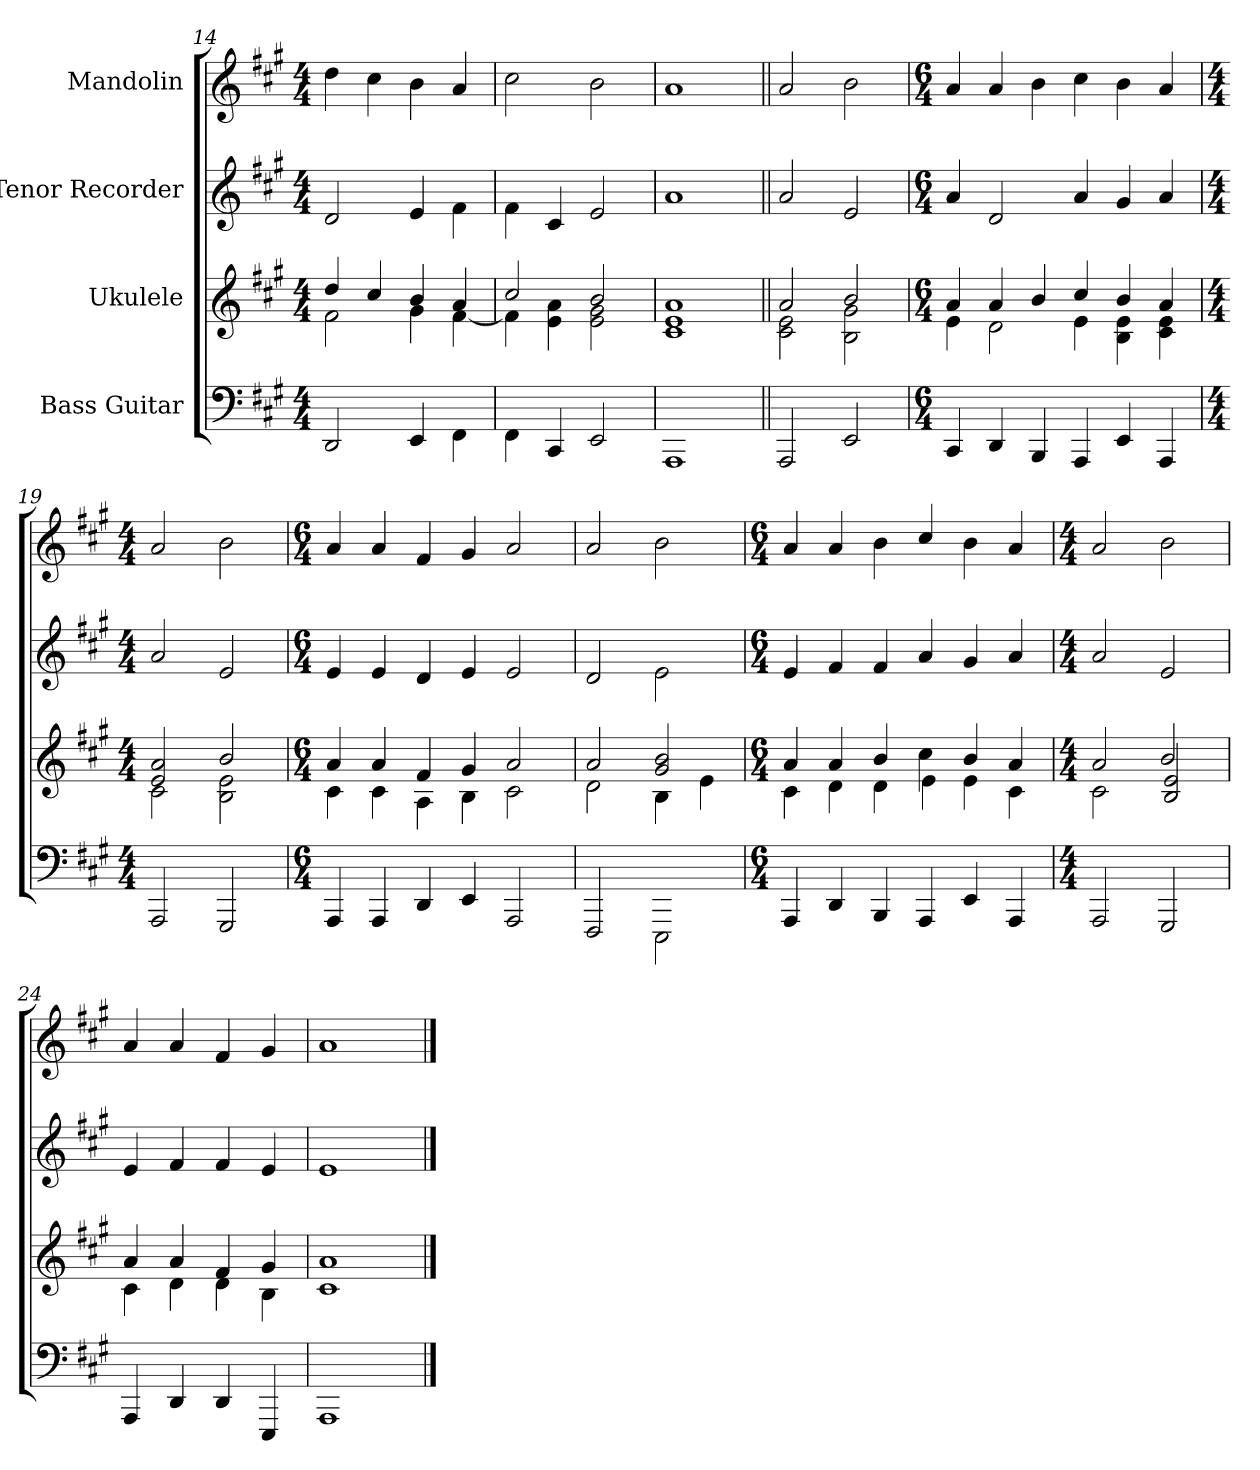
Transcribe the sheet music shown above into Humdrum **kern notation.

**kern	**kern	**kern	**kern
*part4	*part3	*part2	*part1
*staff4	*staff3	*staff2	*staff1
*I"Bass Guitar	*I"Ukulele	*I"Tenor Recorder	*I"Mandolin
*	*	*clefG2	*clefG2
*k[f#c#g#]	*k[f#c#g#]	*k[f#c#g#]	*k[f#c#g#]
*A:	*A:	*A:	*A:
*M4/4	*M4/4	*M4/4	*M4/4
=14	=14	=14	=14
*	*^	*	*
2DDi/	4ddi/	2f#i\	2di/	4ddi\
.	4cc#i/	.	.	4cc#i\
4EEi/	4bi/	4g#i\	4ei/	4bi\
4FF#i\	4ai/	[4f#i\	4f#i\	4ai/
=15	=15	=15	=15	=15
4FF#i\	2cc#i/	4f#i\]	4f#i\	2cc#i\
4CC#i/	.	4ei\ 4ai	4c#i/	.
2EEi/	2bi/	2ei\ 2g#i	2ei/	2bi\
*	*v	*v	*	*
=16	=16	=16	=16
1AAAi	1c#i 1ei 1ai	1ai	1ai
!!LO:LB:g=z
=17||	=17||	=17||	=17||
*	*^	*	*
2AAAi/	2ai/	2c#i\ 2ei	2ai/	2ai/
2EEi/	2bi/	2Bi\ 2g#i	2ei/	2bi\
=18	=18	=18	=18	=18
*M6/4	*M6/4	*	*M6/4	*M6/4
4CC#i/	4ai/	4ei\	4ai/	4ai/
4DDi/	4ai/	2di\	2di/	4ai/
4BBBi/	4bi/	.	.	4bi\
4AAAi/	4cc#i/	4ei\	4ai/	4cc#i\
4EEi/	4bi/	4Bi\ 4ei	4g#i/	4bi\
4AAAi/	4ai/	4c#i\ 4ei	4ai/	4ai/
=19	=19	=19	=19	=19
*M4/4	*M4/4	*	*M4/4	*M4/4
2AAAi/	2ei/ 2ai	2c#i\	2ai/	2ai/
2GGG#i/	2bi/	2Bi\ 2ei	2ei/	2bi\
=20	=20	=20	=20	=20
*M6/4	*M6/4	*	*M6/4	*M6/4
4AAAi/	4ai/	4c#i\	4ei/	4ai/
4AAAi/	4ai/	4c#i\	4ei/	4ai/
4DDi/	4f#i/	4Ai\	4di/	4f#i/
4EEi/	4g#i/	4Bi\	4ei/	4g#i/
2AAAi/	2ai/	2c#i\	2ei/	2ai/
!!LO:LB:g=z
=21	=21	=21	=21	=21
2FFF#i/	2ai/	2di\	2di/	2ai/
2EEEi\	2g#i/ 2bi	4Bi\	2ei\	2bi\
.	.	4ei\	.	.
=22	=22	=22	=22	=22
*M6/4	*M6/4	*	*M6/4	*M6/4
4AAAi/	4ai/	4c#i\	4ei/	4ai/
4DDi/	4ai/	4di\	4f#i/	4ai/
4BBBi/	4bi/	4di\	4f#i/	4bi\
4AAAi/	4cc#i\	4ei\	4ai/	4cc#i/
4EEi/	4bi/	4ei\	4g#i/	4bi\
4AAAi/	4ai/	4c#i\	4ai/	4ai/
=23	=23	=23	=23	=23
*M4/4	*M4/4	*	*M4/4	*M4/4
2AAAi/	2ai/	2c#i\	2ai/	2ai/
2GGG#i/	2bi/	2Bi/ 2ei	2ei/	2bi\
=24	=24	=24	=24	=24
4AAAi/	4ai/	4c#i\	4ei/	4ai/
4DDi/	4ai/	4di\	4f#i/	4ai/
4DDi/	4f#i/	4di\	4f#i/	4f#i/
4EEEi/	4g#i/	4Bi\	4ei/	4g#i/
*	*v	*v	*	*
=25	=25	=25	=25
1AAAi	1c#i 1ai	1ei	1ai
==	==	==	==
*-	*-	*-	*-
